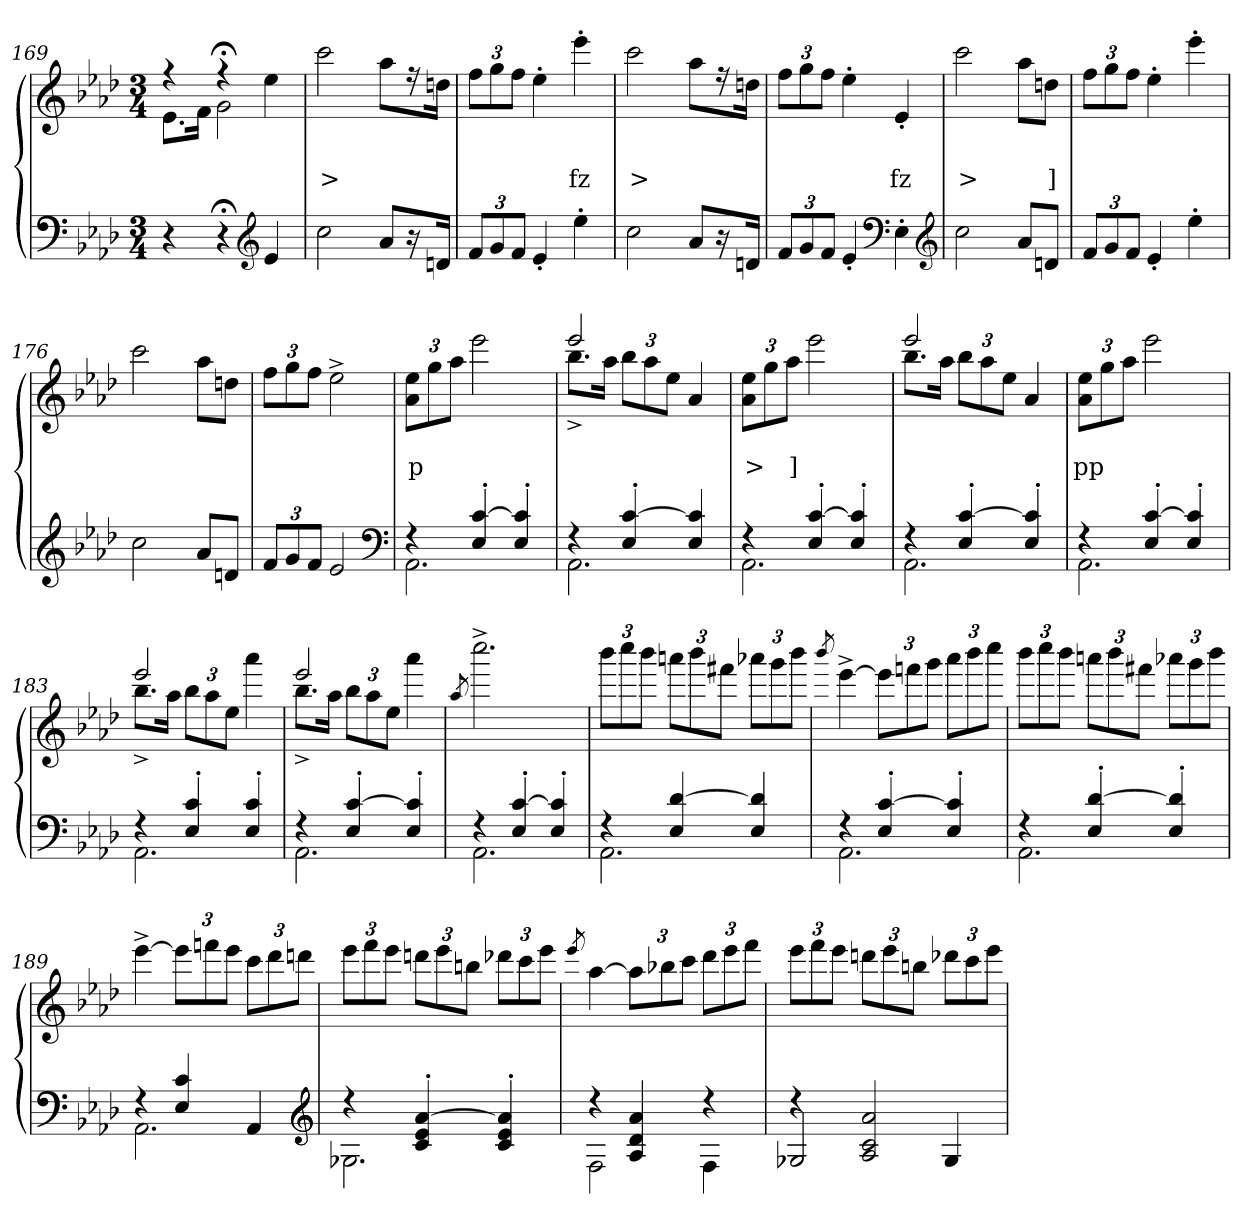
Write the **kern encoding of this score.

**kern	**kern	**text	**text
*part2	*part1	*part1	*part1
*staff2	*staff1	*staff1	*staff1
*clefF4	*clefG2	*	*
*k[b-e-a-d-]	*k[b-e-a-d-]	*	*
*M3/4	*M3/4	*	*
=169	=169	=169	=169
*	*^	*	*
4r	4r	8.e-\L	.	.
.	.	16fJ	.	.
4r;<	4r;<	2g	.	.
*clefG2	*	*	*	*
4e-	4ee-\	.	.	.
*	*v	*v	*	*
=170	=170	=170	=170
2cc	2ccc	.	>
8a-L	8aa-L	.	.
16r	16r	.	]
16dnJk	16ddnJk	.	.
=171	=171	=171	=171
12fL	12ffL	.	.
12g	12gg	.	.
12fJ	12ffJ	.	.
4e-'>	4ee-'>	.	.
4ee-'>	4eee-'>	.	fz
=172	=172	=172	=172
2cc	2ccc	.	>
8a-L	8aa-L	.	.
16r	16r	.	]
16dnJk	16ddnJk	.	.
=173	=173	=173	=173
12fL	12ffL	.	.
12g	12gg	.	.
12fJ	12ffJ	.	.
4e-'>	4ee-'>	.	.
*clefF4	*	*	*
4E-'>	4e-'>	.	fz
*clefG2	*	*	*
=174	=174	=174	=174
2cc	2ccc	.	>
8a-L	8aa-L	.	.
8dnJ	8ddnJ	.	]
=175	=175	=175	=175
12fL	12ffL	.	.
12g	12gg	.	.
12fJ	12ffJ	.	.
4e-'>	4ee-'>	.	.
4ee-'>	4eee-'>	.	.
=176	=176	=176	=176
2cc	2ccc	.	.
8a-L	8aa-L	.	.
8dnJ	8ddnJ	.	.
=177	=177	=177	=177
12fL	12ffL	.	.
12g	12gg	.	.
12fJ	12ffJ	.	.
2e-	2ee-^>	.	.
*clefF4	*	*	*
=178	=178	=178	=178
*^	*	*	*
4r	2.AA-	12ee- 12a-L	.	p
.	.	12gg	.	.
.	.	12aa-J	.	.
[4c'> 4E-'>	.	2eee-	.	.
4c]'> 4E-'>	.	.	.	.
=179	=179	=179	=179	=179
*	*	*^	*	*
4r	2.AA-	2eee-	8.bb-^>L	.	.
.	.	.	16aa-Jk	.	.
[4c'> 4E-'>	.	.	12bb-L	.	.
.	.	.	12aa-	.	.
.	.	.	12ee-J	.	.
4c] 4E-	.	4ryy	4a-	.	.
*	*	*v	*v	*	*
=180	=180	=180	=180	=180
4r	2.AA-	12ee- 12a-L	.	>
.	.	12gg	.	.
.	.	12aa-J	.	]
[4c'> 4E-'>	.	2eee-	.	.
4c]'> 4E-'>	.	.	.	.
=181	=181	=181	=181	=181
*	*	*^	*	*
4r	2.AA-	2eee-	8.bb-L	.	.
.	.	.	16aa-Jk	.	.
[4c'> 4E-'>	.	.	12bb-L	.	.
.	.	.	12aa-	.	.
.	.	.	12ee-J	.	.
4c]'> 4E-'>	.	4ryy	4a-	.	.
*	*	*v	*v	*	*
=182	=182	=182	=182	=182
4r	2.AA-	12ee- 12a-L	.	pp
.	.	12gg	.	.
.	.	12aa-J	.	.
[4c'> 4E-'>	.	2eee-	.	.
4c]'> 4E-'>	.	.	.	.
=183	=183	=183	=183	=183
*	*	*^	*	*
4r	2.AA-	2eee-	8.bb-^>L	.	.
.	.	.	16aa-Jk	.	.
4c'> 4E-'>	.	.	12bb-L	.	.
.	.	.	12aa-	.	.
.	.	.	12ee-J	.	.
4c'> 4E-'>	.	4ryy	4aaa-	.	.
=184	=184	=184	=184	=184	=184
4r	2.AA-	2eee-	8.bb-^>L	.	.
.	.	.	16aa-Jk	.	.
[4c'> 4E-'>	.	.	12bb-L	.	.
.	.	.	12aa-	.	.
.	.	.	12ee-J	.	.
4c]'> 4E-'>	.	4ryy	4aaa-	.	.
*	*	*v	*v	*	*
=185	=185	=185	=185	=185
.	.	8qaa-/	.	.
4r	2.AA-	2.cccc^>	.	.
[4c'> 4E-'>	.	.	.	.
4c]'> 4E-'>	.	.	.	.
=186	=186	=186	=186	=186
4r	2.AA-	12bbb-L	.	.
.	.	12cccc	.	.
.	.	12bbb-J	.	.
[4d- 4E-	.	12aaanL	.	.
.	.	12bbb-	.	.
.	.	12fff#XJ	.	.
4d-] 4E-	.	12aaa-XL	.	.
.	.	12ggg	.	.
.	.	12bbb-J	.	.
=187	=187	=187	=187	=187
.	.	8qbbb-/	.	.
4r	2.AA-	[4eee-^>	.	.
[4c'> 4E-'>	.	12eee-L]	.	.
.	.	12fffn	.	.
.	.	12gggJ	.	.
4c]'> 4E-'>	.	12aaa-L	.	.
.	.	12bbb-	.	.
.	.	12ccccJ	.	.
=188	=188	=188	=188	=188
4r	2.AA-	12bbb-L	.	.
.	.	12cccc	.	.
.	.	12bbb-J	.	.
[4d-'> 4E-'>	.	12aaanL	.	.
.	.	12bbb-	.	.
.	.	12fff#XJ	.	.
4d-]'> 4E-'>	.	12aaa-XL	.	.
.	.	12ggg	.	.
.	.	12bbb-J	.	.
=189	=189	=189	=189	=189
4r	2.AA-	[4eee-^>	.	.
4c 4E-	.	12eee-L]	.	.
.	.	12fffn	.	.
.	.	12eee-J	.	.
4AA-	.	12cccL	.	.
.	.	12ddd-	.	.
.	.	12dddnJ	.	.
*clefG2	*	*	*	*
=190	=190	=190	=190	=190
4r	2.G-X	12eee-L	.	.
.	.	12fff	.	.
.	.	12eee-J	.	.
[4a-'> 4e-'> 4c'>	.	12dddnL	.	.
.	.	12eee-	.	.
.	.	12bbnJ	.	.
4a-]'> 4e-'> 4c'>	.	12ddd-XL	.	.
.	.	12ccc	.	.
.	.	12eee-J	.	.
=191	=191	=191	=191	=191
.	.	8qeee-/	.	.
4r	2F	[4aa-	.	.
4a- 4d- 4A-	.	12aa-L]	.	.
.	.	12bb-X	.	.
.	.	12cccJ	.	.
4r	4F	12ddd-L	.	.
.	.	12eee-	.	.
.	.	12fffJ	.	.
=192	=192	=192	=192	=192
4r	2G-X/	12eee-L	.	.
.	.	12fff	.	.
.	.	12eee-J	.	.
2a- 2c 2A-	.	12dddnL	.	.
.	.	12eee-	.	.
.	.	12bbnJ	.	.
.	4G-/	12ddd-XL	.	.
.	.	12ccc	.	.
.	.	12eee-J	.	.
*v	*v	*	*	*
=	=	=	=
*-	*-	*-	*-
